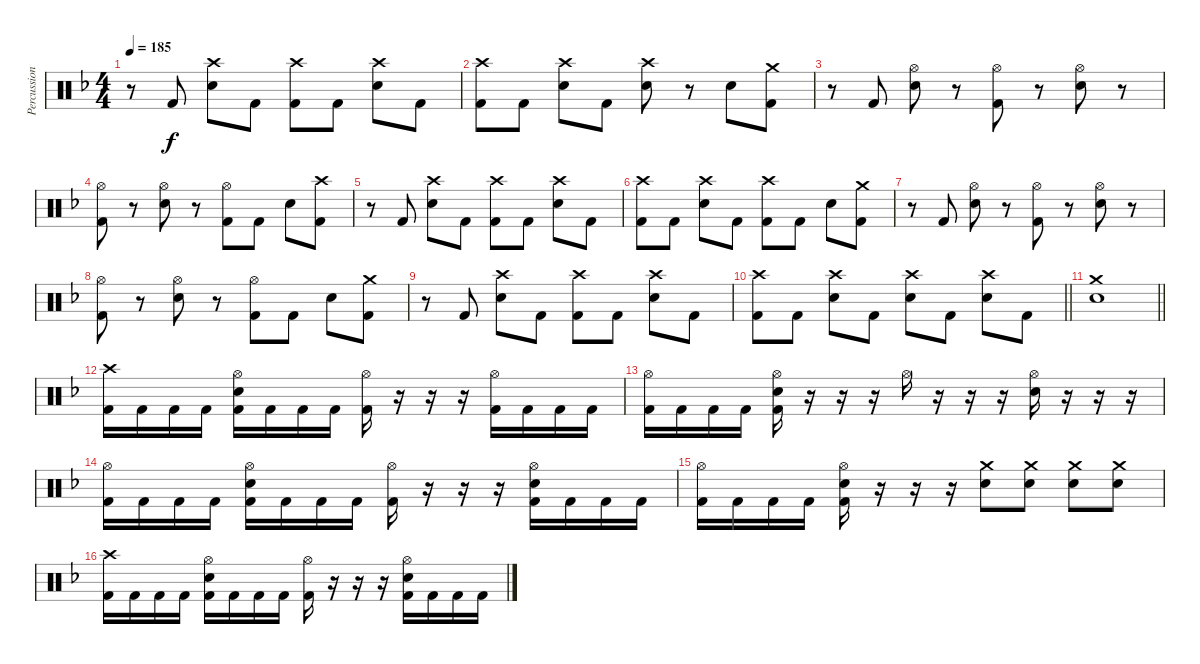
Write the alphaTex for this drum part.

\track ("Percussion" "Percussion") {instrument percussion}
\staff {score}
\articulation defaults
\ts (4 4)
\tempo 185
\clef neutral
\ks dminor
r.8{dy f} "Kick (hit) 2".8 ("Crash high (hit)" "Electric Snare (hit)").8 "Kick (hit) 2".8 ("Crash high (hit)" "Kick (hit) 2").8 "Kick (hit) 2".8 ("Crash high (hit)" "Electric Snare (hit)").8 "Kick (hit) 2".8 |
("Crash high (hit)" "Kick (hit) 2").8 "Kick (hit) 2".8 ("Crash high (hit)" "Electric Snare (hit)").8 "Kick (hit) 2".8 ("Crash high (hit)" "Electric Snare (hit)").8 r.8 "Electric Snare (hit)".8 ("Crash medium (hit)" "Kick (hit) 2").8 |
r.8 "Kick (hit) 2".8 ("Hi-Hat (open)" "Electric Snare (hit)").8 r.8 ("Hi-Hat (open)" "Kick (hit) 2").8 r.8 ("Hi-Hat (open)" "Electric Snare (hit)").8 r.8 |
("Hi-Hat (open)" "Kick (hit) 2").8 r.8 ("Hi-Hat (open)" "Electric Snare (hit)").8 r.8 ("Hi-Hat (open)" "Kick (hit) 2").8 "Kick (hit) 2".8 "Electric Snare (hit)".8 ("Crash high (hit)" "Kick (hit) 2").8 |
r.8 "Kick (hit) 2".8 ("Crash high (hit)" "Electric Snare (hit)").8 "Kick (hit) 2".8 ("Crash high (hit)" "Kick (hit) 2").8 "Kick (hit) 2".8 ("Crash high (hit)" "Electric Snare (hit)").8 "Kick (hit) 2".8 |
("Crash high (hit)" "Kick (hit) 2").8 "Kick (hit) 2".8 ("Crash high (hit)" "Electric Snare (hit)").8 "Kick (hit) 2".8 ("Crash high (hit)" "Kick (hit) 2").8 "Kick (hit) 2".8 "Electric Snare (hit)".8 ("Crash medium (hit)" "Kick (hit) 2").8 |
r.8 "Kick (hit) 2".8 ("Hi-Hat (open)" "Electric Snare (hit)").8 r.8 ("Hi-Hat (open)" "Kick (hit) 2").8 r.8 ("Hi-Hat (open)" "Electric Snare (hit)").8 r.8 |
("Hi-Hat (open)" "Kick (hit) 2").8 r.8 ("Hi-Hat (open)" "Electric Snare (hit)").8 r.8 ("Hi-Hat (open)" "Kick (hit) 2").8 "Kick (hit) 2".8 "Electric Snare (hit)".8 ("Crash medium (hit)" "Kick (hit) 2").8 |
r.8 "Kick (hit) 2".8 ("Crash high (hit)" "Electric Snare (hit)").8 "Kick (hit) 2".8 ("Crash high (hit)" "Kick (hit) 2").8 "Kick (hit) 2".8 ("Crash high (hit)" "Electric Snare (hit)").8 "Kick (hit) 2".8 |
\barLineRight lightlight
("Crash high (hit)" "Kick (hit) 2").8 "Kick (hit) 2".8 ("Crash high (hit)" "Electric Snare (hit)").8 "Kick (hit) 2".8 ("Crash high (hit)" "Electric Snare (hit)").8 "Kick (hit) 2".8 ("Crash high (hit)" "Electric Snare (hit)").8 "Kick (hit) 2".8 |
\barLineRight lightlight
("Crash medium (hit)" "Electric Snare (hit)").1 |
("Crash high (hit)" "Kick (hit) 2").16 "Kick (hit) 2".16 "Kick (hit) 2".16 "Kick (hit) 2".16 ("Hi-Hat (open)" "Electric Snare (hit)" "Kick (hit) 2").16 "Kick (hit) 2".16 "Kick (hit) 2".16 "Kick (hit) 2".16 ("Hi-Hat (open)" "Kick (hit) 2").16 r.16 r.16 r.16 ("Hi-Hat (open)" "Kick (hit) 2").16 "Kick (hit) 2".16 "Kick (hit) 2".16 "Kick (hit) 2".16 |
("Hi-Hat (open)" "Kick (hit) 2").16 "Kick (hit) 2".16 "Kick (hit) 2".16 "Kick (hit) 2".16 ("Hi-Hat (open)" "Electric Snare (hit)" "Kick (hit) 2").16 r.16 r.16 r.16 "Hi-Hat (open)".16 r.16 r.16 r.16 ("Hi-Hat (open)" "Electric Snare (hit)").16 r.16 r.16 r.16 |
("Hi-Hat (open)" "Kick (hit) 2").16 "Kick (hit) 2".16 "Kick (hit) 2".16 "Kick (hit) 2".16 ("Hi-Hat (open)" "Electric Snare (hit)" "Kick (hit) 2").16 "Kick (hit) 2".16 "Kick (hit) 2".16 "Kick (hit) 2".16 ("Hi-Hat (open)" "Kick (hit) 2").16 r.16 r.16 r.16 ("Hi-Hat (open)" "Electric Snare (hit)" "Kick (hit) 2").16 "Kick (hit) 2".16 "Kick (hit) 2".16 "Kick (hit) 2".16 |
("Hi-Hat (open)" "Kick (hit) 2").16 "Kick (hit) 2".16 "Kick (hit) 2".16 "Kick (hit) 2".16 ("Hi-Hat (open)" "Electric Snare (hit)" "Kick (hit) 2").16 r.16 r.16 r.16 ("Crash medium (hit)" "Electric Snare (hit)").8 ("Crash medium (hit)" "Electric Snare (hit)").8 ("Crash medium (hit)" "Electric Snare (hit)").8 ("Crash medium (hit)" "Electric Snare (hit)").8 |
("Crash high (hit)" "Kick (hit) 2").16 "Kick (hit) 2".16 "Kick (hit) 2".16 "Kick (hit) 2".16 ("Hi-Hat (open)" "Electric Snare (hit)" "Kick (hit) 2").16 "Kick (hit) 2".16 "Kick (hit) 2".16 "Kick (hit) 2".16 ("Hi-Hat (open)" "Kick (hit) 2").16 r.16 r.16 r.16 ("Hi-Hat (open)" "Electric Snare (hit)" "Kick (hit) 2").16 "Kick (hit) 2".16 "Kick (hit) 2".16 "Kick (hit) 2".16
